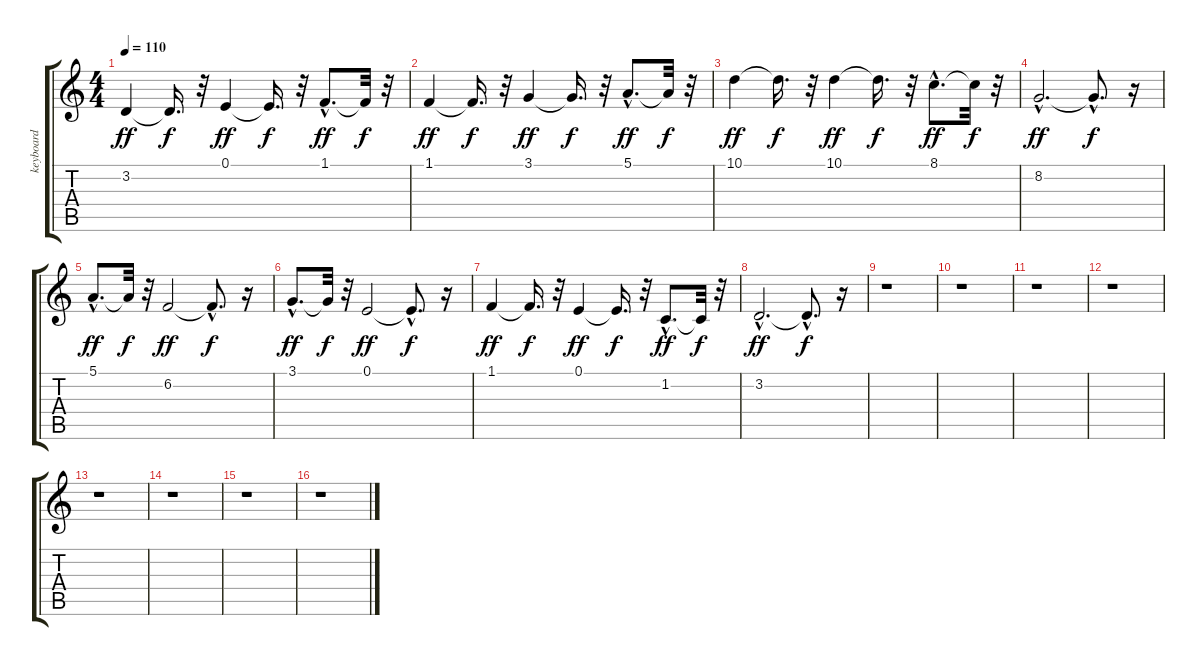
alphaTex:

\track ("keyboard" "keyboard") {instrument pad2warm}
\staff {score tabs}
\tuning (E4 B3 G3 D3 A2 E2) {hide}
\ts (4 4)
\tempo 110
\clef g2
\ks c
3.2.4{dy ff instrument pad2warm} 3.2{t}.16{d dy f} r.32 0.1.4{dy ff} 0.1{t}.16{d dy f} r.32 1.1{hac}.8{d dy ff} 1.1{t}.32{dy f} r.32 |
1.1.4{dy ff} 1.1{t}.16{d dy f} r.32 3.1.4{dy ff} 3.1{t}.16{d dy f} r.32 5.1{hac}.8{d dy ff} 5.1{t}.32{dy f} r.32 |
10.1.4{dy ff} 10.1{t}.16{d dy f} r.32 10.1.4{dy ff} 10.1{t}.16{d dy f} r.32 8.1{hac}.8{d dy ff} 8.1{t}.32{dy f} r.32 |
8.2{hac}.2{d dy ff} 8.2{hac t}.8{d dy f} r.16 |
5.1{hac}.8{d dy ff} 5.1{t}.32{dy f} r.32 6.2.2{dy ff} 6.2{hac t}.8{d dy f} r.16 |
3.1{hac}.8{d dy ff} 3.1{t}.32{dy f} r.32 0.1.2{dy ff} 0.1{hac t}.8{d dy f} r.16 |
1.1.4{dy ff} 1.1{t}.16{d dy f} r.32 0.1.4{dy ff} 0.1{t}.16{d dy f} r.32 1.2{hac}.8{d dy ff} 1.2{t}.32{dy f} r.32 |
3.2{hac}.2{d dy ff} 3.2{hac t}.8{d dy f} r.16 |
r.1 |
r.1 |
r.1 |
r.1 |
r.1 |
r.1 |
r.1 |
r.1
